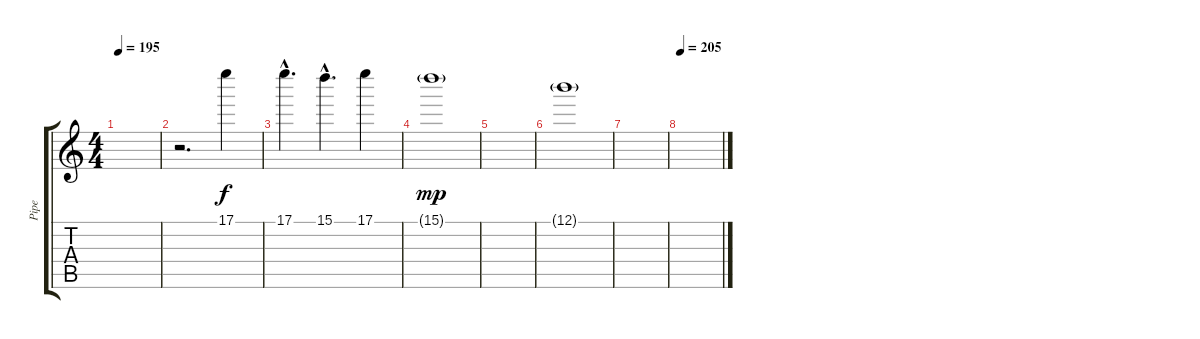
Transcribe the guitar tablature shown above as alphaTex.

\track ("Pipe" "Pipe") {instrument recorder}
\staff {score tabs}
\tuning (B5 Gb5 D5 A4 E4 B3) {hide}
\ts (4 4)
\tempo 195
\clef g2
\ks c
|
r.2{d} 17.1.4{dy f} |
17.1{hac}.4{d} 15.1{hac}.4{d} 17.1.4 |
15.1{g}.1{dy mp} |
|
12.1{g}.1 |
|
\tempo 205
